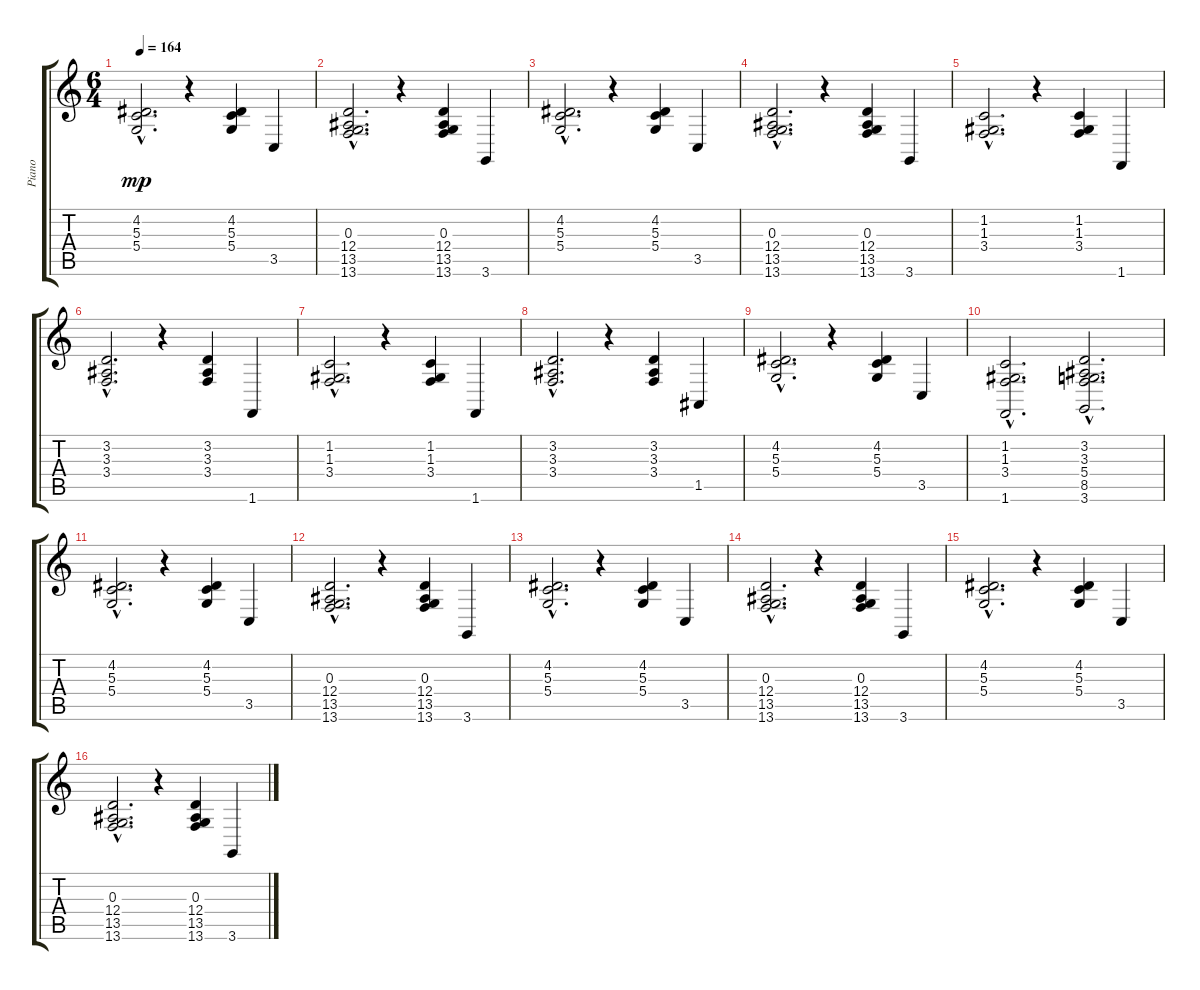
\track ("Piano" "Piano") {instrument acousticgrandpiano}
\staff {score tabs}
\tuning (E4 B3 G3 D3 A2 E2) {hide}
\ts (6 4)
\tempo 164
\clef g2
\ks c
(4.2{hac} 5.3{hac} 5.4{hac}).2{d dy mp} r.4 (4.2 5.3 5.4).4 3.5.4 |
(0.3{hac} 12.4{hac} 13.5{hac} 13.6{hac}).2{d} r.4 (0.3 12.4 13.5 13.6).4 3.6.4 |
(4.2{hac} 5.3{hac} 5.4{hac}).2{d} r.4 (4.2 5.3 5.4).4 3.5.4 |
(0.3{hac} 12.4{hac} 13.5{hac} 13.6{hac}).2{d} r.4 (0.3 12.4 13.5 13.6).4 3.6.4 |
(1.2{hac} 1.3{hac} 3.4{hac}).2{d} r.4 (1.2 1.3 3.4).4 1.6.4 |
(3.2{hac} 3.3{hac} 3.4{hac}).2{d} r.4 (3.2 3.3 3.4).4 1.6.4 |
(1.2{hac} 1.3{hac} 3.4{hac}).2{d} r.4 (1.2 1.3 3.4).4 1.6.4 |
(3.2{hac} 3.3{hac} 3.4{hac}).2{d} r.4 (3.2 3.3 3.4).4 1.5.4 |
(4.2{hac} 5.3{hac} 5.4{hac}).2{d} r.4 (4.2 5.3 5.4).4 3.5.4 |
(1.2{hac} 1.3{hac} 3.4{hac} 1.6{hac}).2{d} (3.2{hac} 3.3{hac} 5.4{hac} 8.5{hac} 3.6{hac}).2{d} |
(4.2{hac} 5.3{hac} 5.4{hac}).2{d} r.4 (4.2 5.3 5.4).4 3.5.4 |
(0.3{hac} 12.4{hac} 13.5{hac} 13.6{hac}).2{d} r.4 (0.3 12.4 13.5 13.6).4 3.6.4 |
(4.2{hac} 5.3{hac} 5.4{hac}).2{d} r.4 (4.2 5.3 5.4).4 3.5.4 |
(0.3{hac} 12.4{hac} 13.5{hac} 13.6{hac}).2{d} r.4 (0.3 12.4 13.5 13.6).4 3.6.4 |
(4.2{hac} 5.3{hac} 5.4{hac}).2{d} r.4 (4.2 5.3 5.4).4 3.5.4 |
(0.3{hac} 12.4{hac} 13.5{hac} 13.6{hac}).2{d} r.4 (0.3 12.4 13.5 13.6).4 3.6.4
